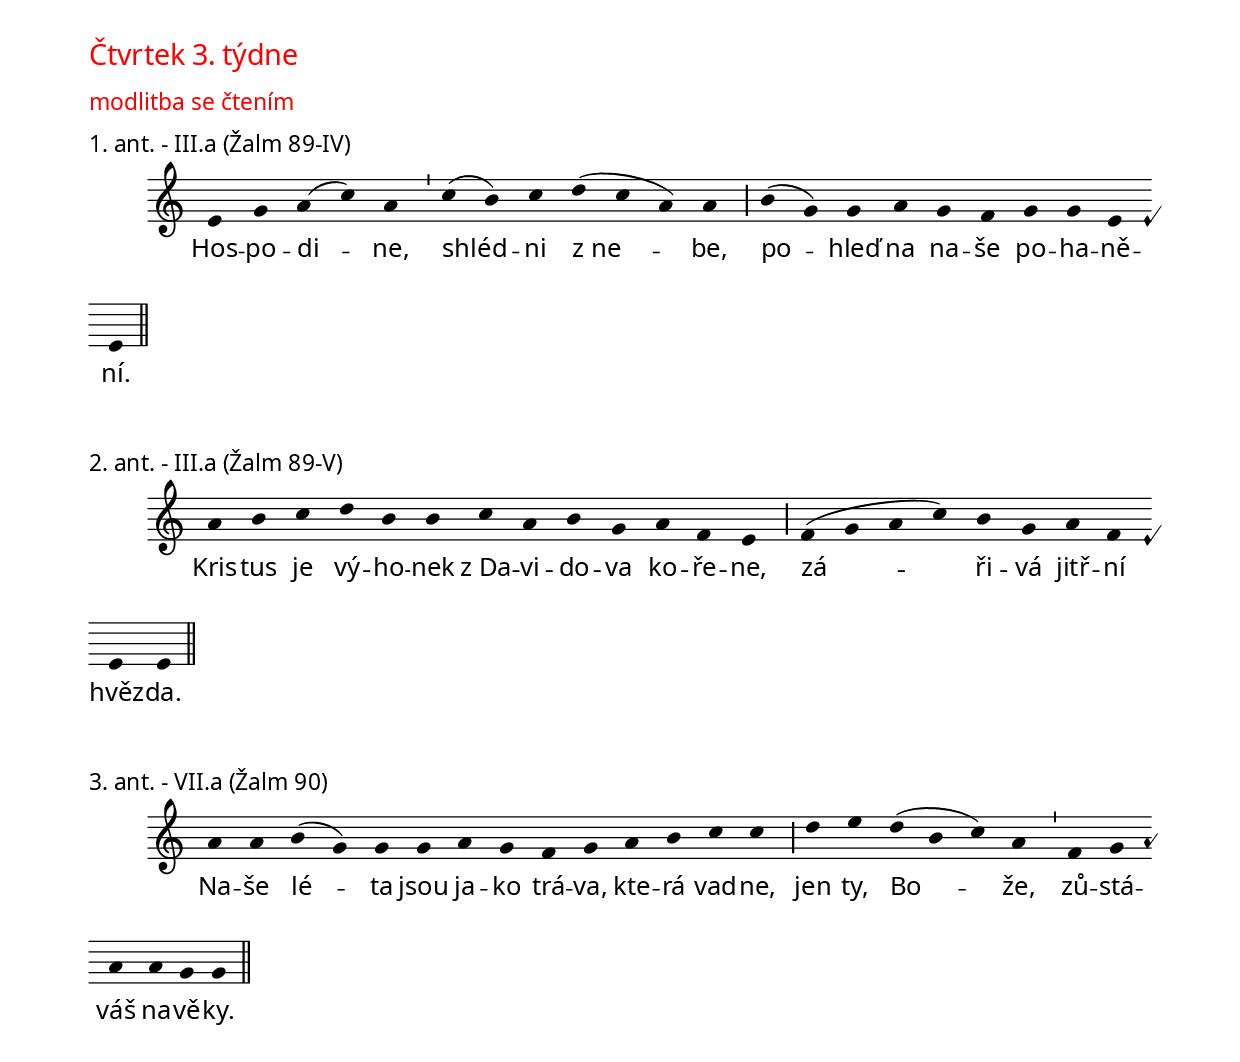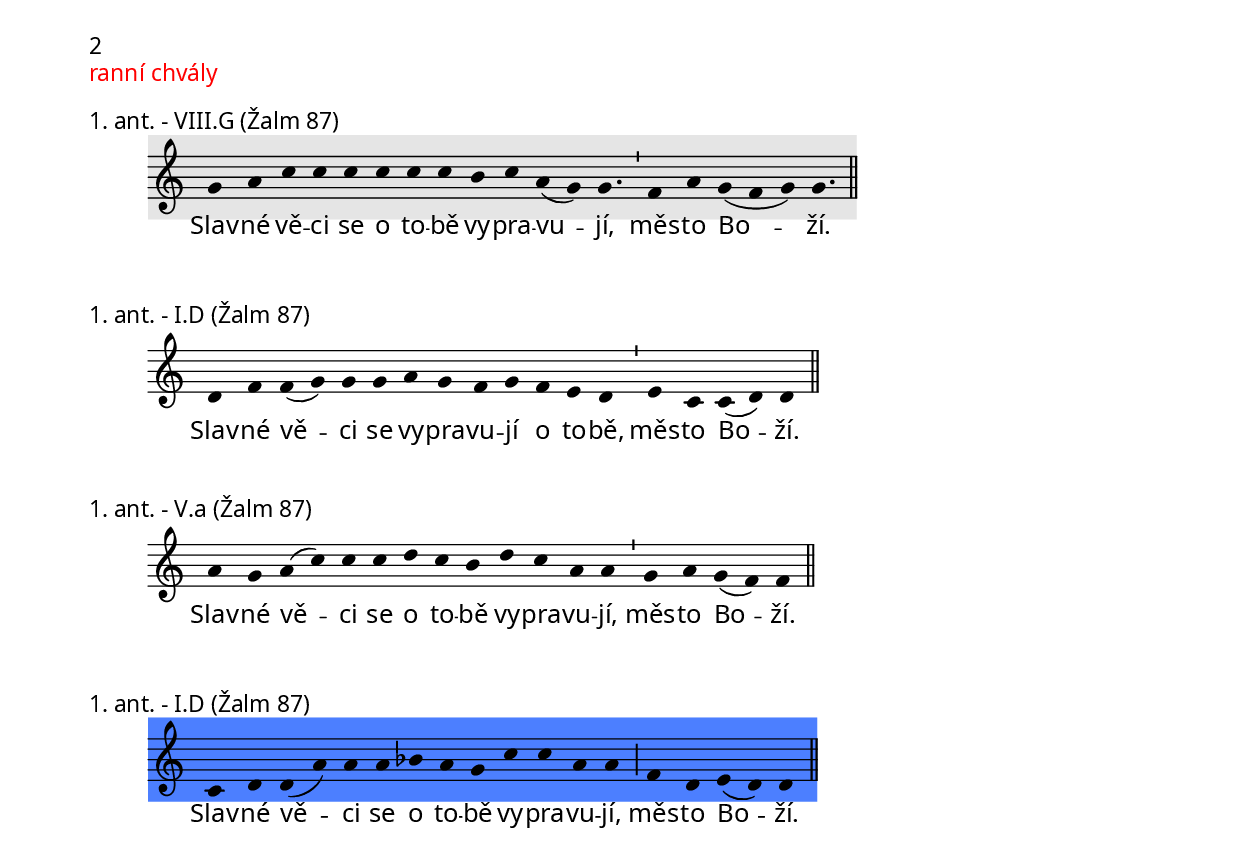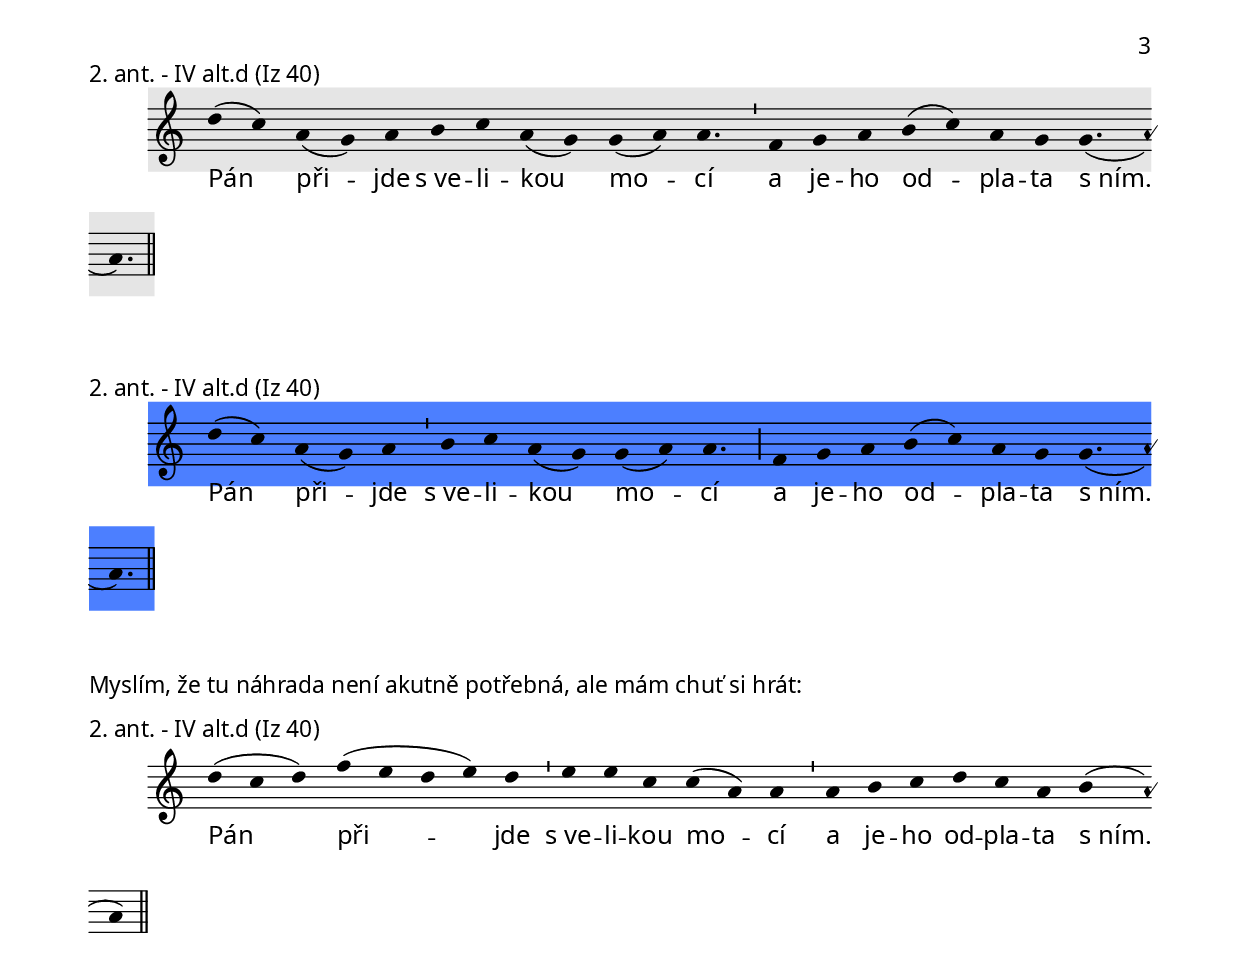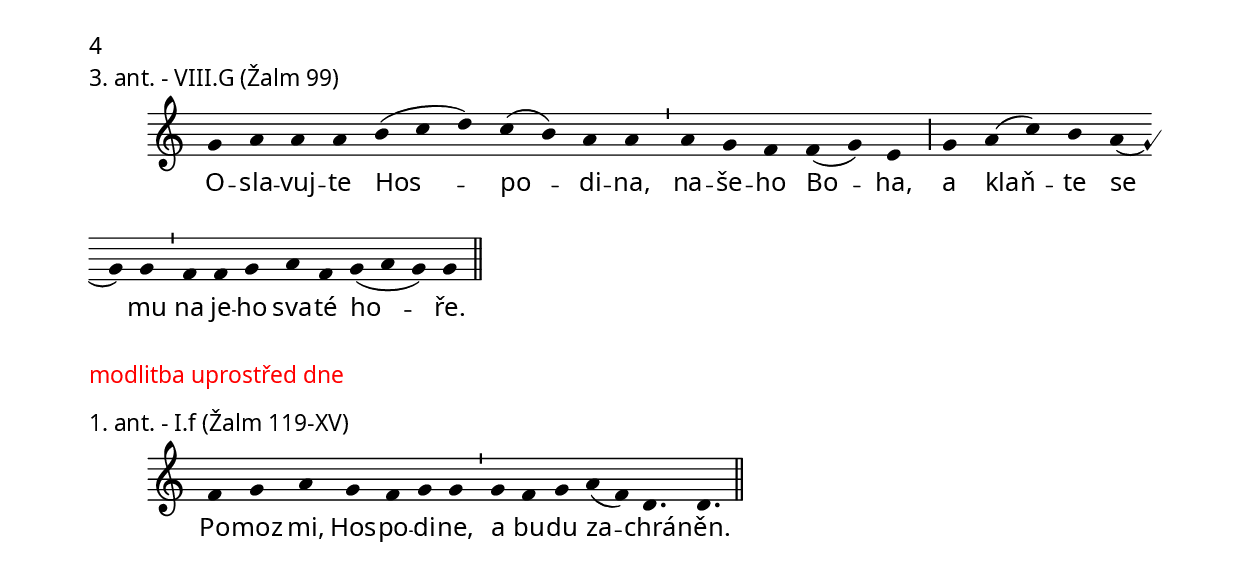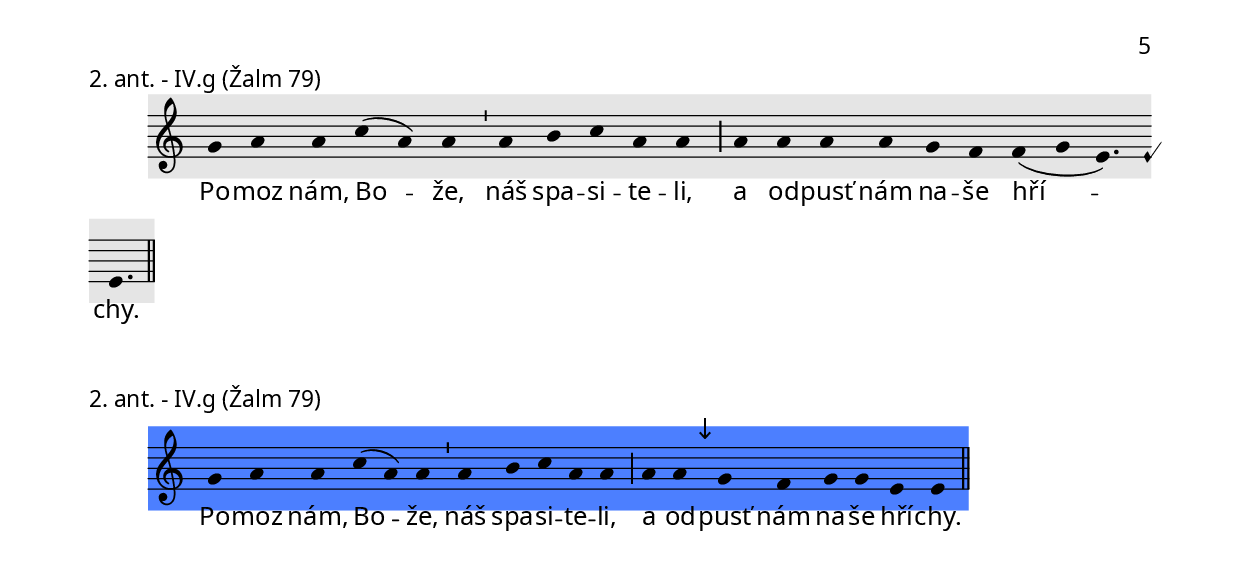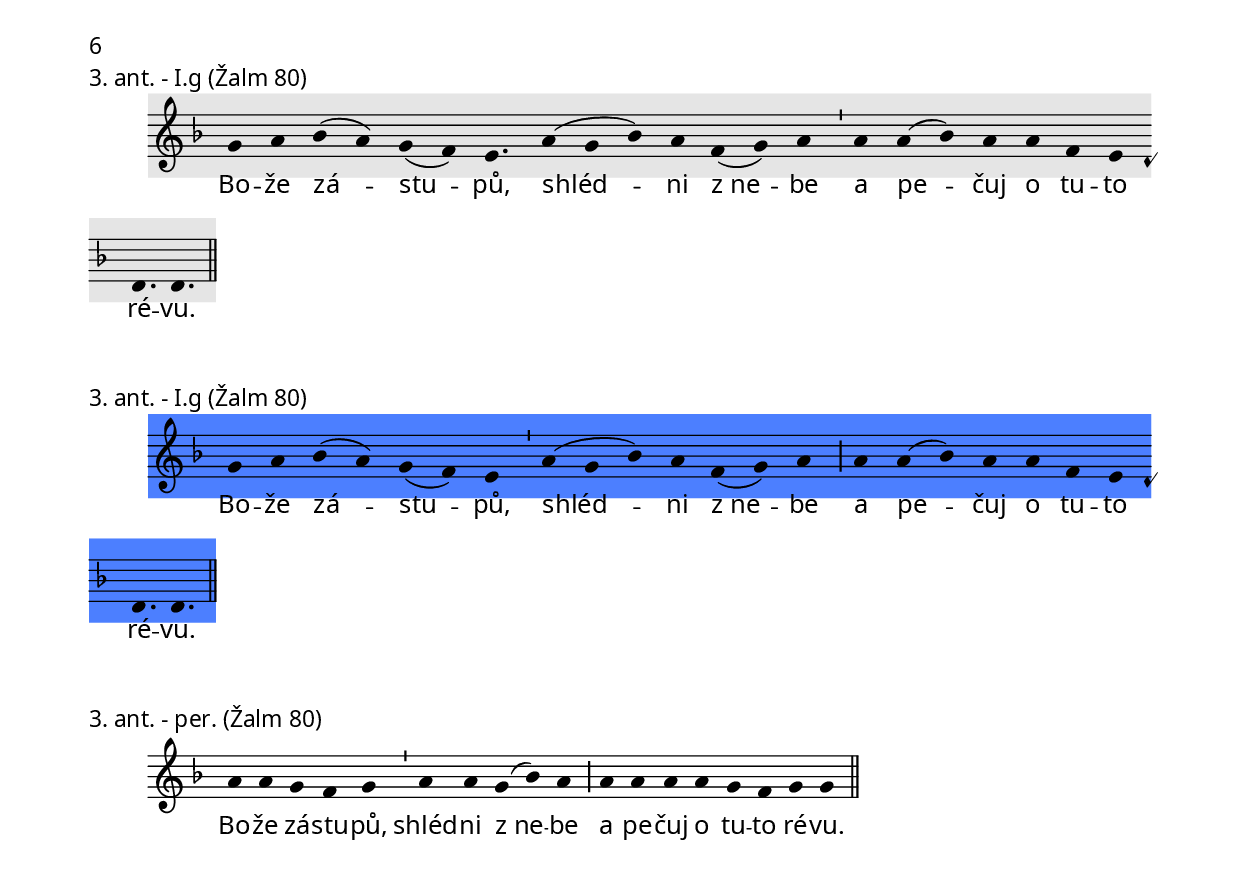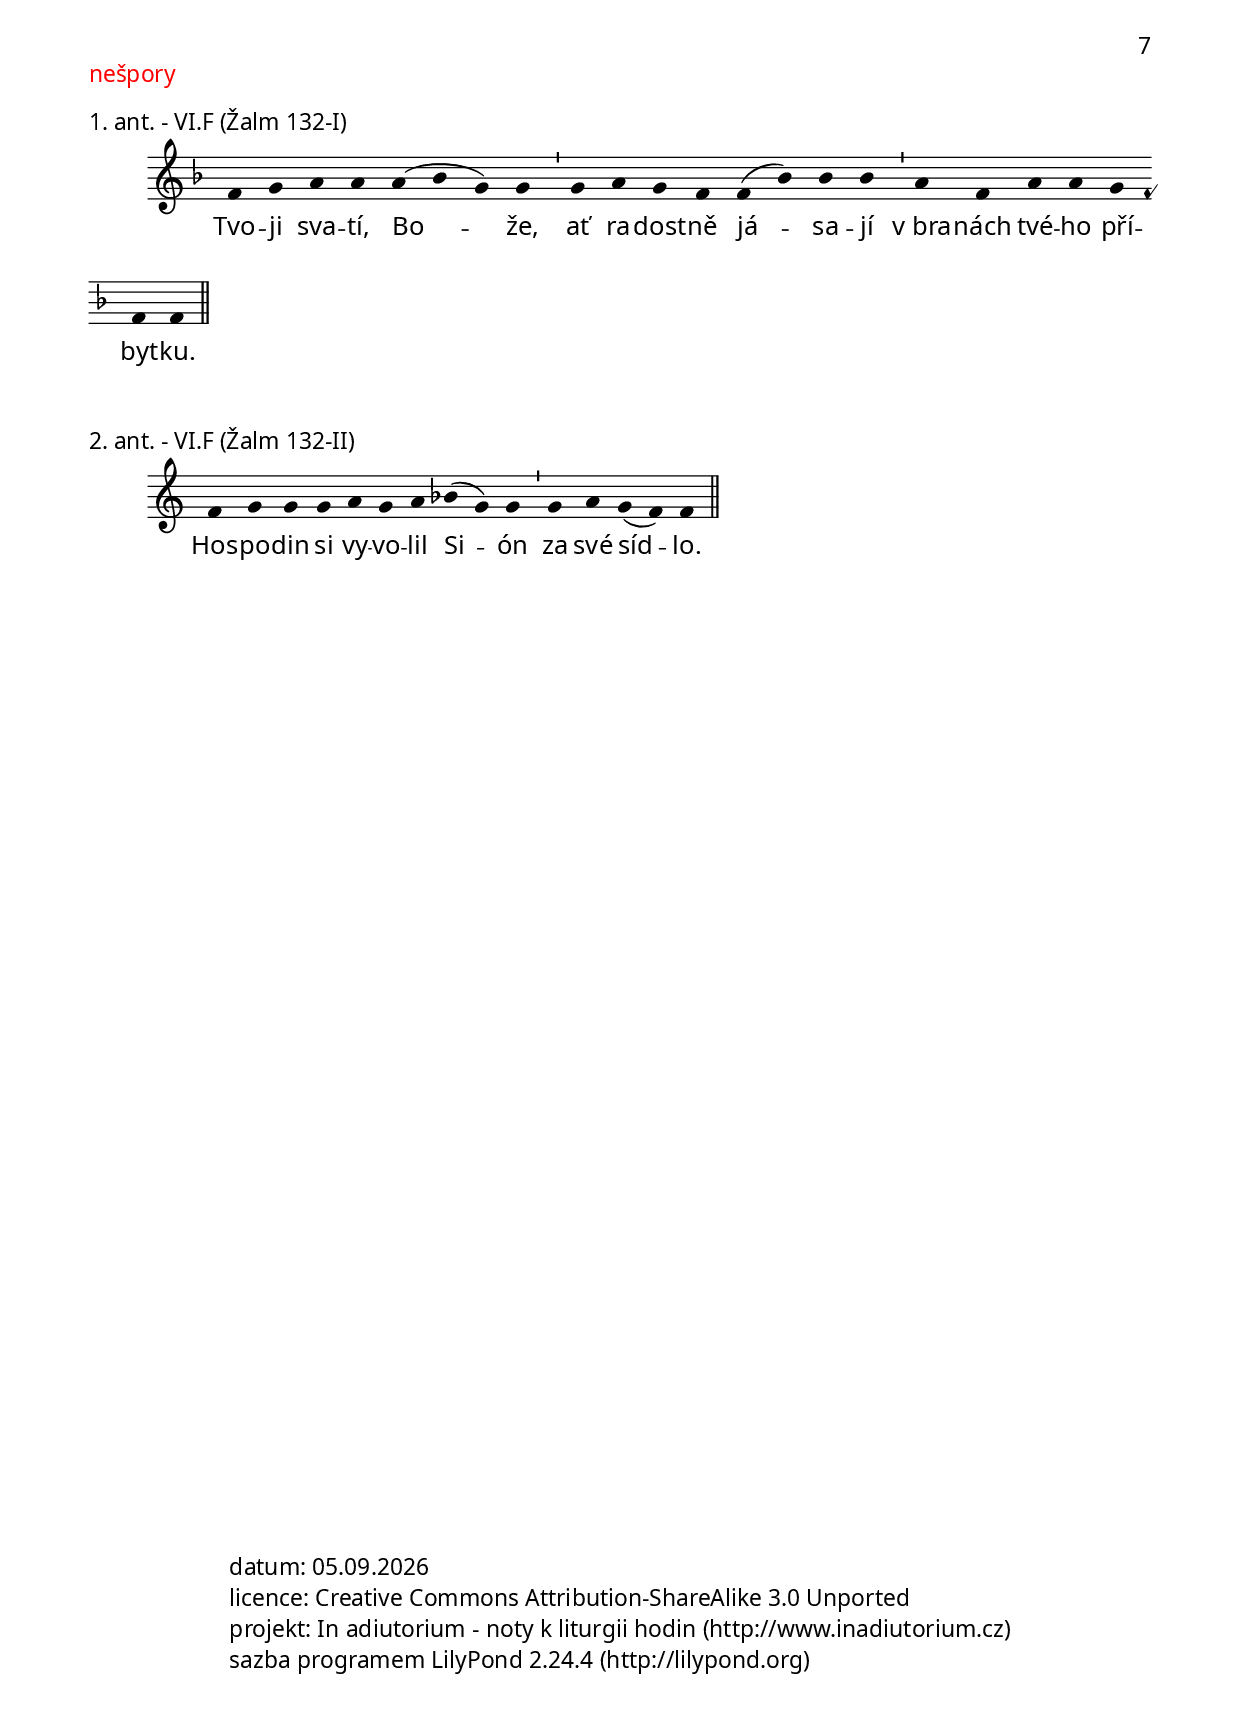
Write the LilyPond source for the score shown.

\include "../spolecne.ly"

\markup {\nadpisDen {Čtvrtek 3. týdne}}

%\markup {\nadpisHodinka {"invitatorium"}}

%\score { \tIctvrtekInvitatorium }

\markup {\nadpisHodinka {"modlitba se čtením"}}

\score {
  \relative c' {
    \choralniRezim
    e4 g a( c) a \barMin c( b) c d( c a) a \barMaior
    b( g) g a g f g g e e \barFinalis
  }
  \addlyrics {
    Hos -- po -- di -- ne, shléd -- ni z_ne -- be,
    po -- hleď na na -- še po -- ha -- ně -- ní.
  }
  \header {
    quid = "1. ant."
    modus = "III"
    differentia = "a" 
    psalmus = "Žalm 89-IV"
    id = ""
    piece = \markup {\sestavTitulek}
  }
}

\score {
  \relative c'' {
    \choralniRezim
    a4 b c d b b c a b g a f e \barMaior
    f( g a c) b g a f e e \barFinalis
  }
  \addlyrics {
    Kris -- tus je vý -- ho -- nek z_Da -- vi -- do -- va ko -- ře -- ne,
    zá -- ři -- vá jitř -- ní hvěz -- da.
  }
  \header {
    quid = "2. ant."
    modus = "III"
    differentia = "a" 
    psalmus = "Žalm 89-V"
    id = ""
    piece = \markup {\sestavTitulek}
  }
}

\score {
  \relative c'' {
    \choralniRezim
    a4 a b( g) g g a g f g a b c c \barMaior
    d e d( b c) a \barMin f g a a g g \barFinalis
  }
  \addlyrics {
    Na -- še lé -- ta jsou ja -- ko trá -- va, kte -- rá vad -- ne,
    jen ty, Bo -- že, zů -- stá -- váš na -- vě -- ky.
  }
  \header {
    quid = "3. ant."
    modus = "VII"
    differentia = "a" 
    psalmus = "Žalm 90"
    id = ""
    piece = \markup {\sestavTitulek}
  }
}

\pageBreak

\markup {\nadpisHodinka {"ranní chvály"}}

\score {
  \relative c'' {
    \zvyraznovacSedy
    \choralniRezim
    g4 a c c c c c c b c a( g) g4. \barMin f4 a g( f g) g4. \barFinalis
  }
  \addlyrics {
    Slav -- né vě -- ci se o to -- bě vy -- pra -- vu -- jí,
    měs -- to Bo -- ží.
  }
  \header {
    quid = "1. ant."
    modus = "VIII"
    differentia = "G" 
    psalmus = "Žalm 87"
    id = "rch-ant1"
    piece = \markup {\sestavTitulek}
  }
}

\score {
  \relative c' {
    \choralniRezim
    d4 f f( g) g g a g f g f e d \barMin 
    e c c( d) d \barFinalis
  }
  \addlyrics {
    Slav -- né vě -- ci se vy -- pra -- vu -- jí o to -- bě,
    měs -- to Bo -- ží.
  }
  \header {
    quid = "1. ant."
    modus = "I"
    differentia = "D" 
    psalmus = "Žalm 87"
    id = "rch-ant1"
    piece = \markup {\sestavTitulek}
  }
}

\score {
  \relative c'' {
    \choralniRezim
    a4 g a( c) c c d c b d c a a \barMin
    g a g( f) f \barFinalis
  }
  \addlyrics {
    Slav -- né vě -- ci se o to -- bě vy -- pra -- vu -- jí,
    měs -- to Bo -- ží.
  }
  \header {
    quid = "1. ant."
    modus = "V"
    differentia = "a" 
    psalmus = "Žalm 87"
    id = "rch-ant1"
    piece = \markup {\sestavTitulek}
  }
}

\score {
  \relative c' {
    \zvyraznovacModry
    \choralniRezim
    c4 d d( a') a a bes a g c c a a \barMaior
    f d e( d) d \barFinalis
  }
  \addlyrics {
    Slav -- né vě -- ci se o to -- bě vy -- pra -- vu -- jí,
    měs -- to Bo -- ží.
  }
  \header {
    quid = "1. ant."
    modus = "I"
    differentia = "D" 
    psalmus = "Žalm 87"
    id = "rch-ant1"
    piece = \markup {\sestavTitulek}
  }
}

\pageBreak

\score {
  \relative c'' {
    \zvyraznovacSedy
    \choralniRezim
    d4( c) a( g) a b c a( g) g( a) a4. \barMin
    f4 g a b( c) a g g4.( a) \barFinalis
  }
  \addlyrics {
    Pán při -- jde s_ve -- li -- kou mo -- cí 
    a je -- ho od -- pla -- ta s_ním.
  }
  \header {
    quid = "2. ant."
    modus = "IV alt"
    differentia = "d" 
    psalmus = "Iz 40"
    id = "rch-ant2"
    piece = \markup {\sestavTitulek}
  }
}

\score {
  \relative c'' {
    \zvyraznovacModry
    \choralniRezim
    d4( c) a( g) a \barMin b c a( g) g( a) a4. \barMaior
    f4 g a b( c) a g g4.( a) \barFinalis
  }
  \addlyrics {
    Pán při -- jde s_ve -- li -- kou mo -- cí 
    a je -- ho od -- pla -- ta s_ním.
  }
  \header {
    quid = "2. ant."
    modus = "IV alt"
    differentia = "d" 
    psalmus = "Iz 40"
    id = "rch-ant2"
    piece = \markup {\sestavTitulek}
  }
}

\markup{Myslím, že tu náhrada není akutně potřebná, ale mám chuť
si hrát:}

\score {
  \relative c'' {
    \choralniRezim
    d4( c d) f( e d e) d \barMin e e c c( a) a \barMin
    a b c d c a b( a) \barFinalis
  }
  \addlyrics {
    Pán při -- jde s_ve -- li -- kou mo -- cí 
    a je -- ho od -- pla -- ta s_ním.
  }
  \header {
    quid = "2. ant."
    modus = "IV alt"
    differentia = "d" 
    psalmus = "Iz 40"
    id = "rch-ant2"
    piece = \markup {\sestavTitulek}
  }
}

\pageBreak

\score {
  \relative c'' {
    \choralniRezim
    g4 a a a b( c d) c( b) a a \barMin a g f f( g) e \barMaior
    g a( c) b a( g) g \barMin f f g a f g( a g) g \barFinalis
  }
  \addlyrics {
    O -- sla -- vuj -- te Hos -- po -- di -- na, na -- še -- ho Bo -- ha,
    a klaň -- te se mu na je -- ho sva -- té ho -- ře.
  }
  \header {
    quid = "3. ant."
    modus = "VIII"
    differentia = "G" 
    psalmus = "Žalm 99"
    id = "rch-ant3"
    piece = \markup {\sestavTitulek}
  }
}

%\score { \tIctvrtekAntBenedictus }

\markup {\nadpisHodinka {"modlitba uprostřed dne"}}

\score {
  \relative c' {
    \choralniRezim
    f4 g a g f g g \barMin g f g a( f) d4. d \barFinalis
  }
  \addlyrics {
    Po -- moz mi, Hos -- po -- di -- ne, a bu -- du za -- chrá -- něn.
  }
  \header {
    quid = "1. ant."
    modus = "I"
    differentia = "f" 
    psalmus = "Žalm 119-XV"
    id = "up-ant1"
    piece = \markup {\sestavTitulek}
  }
}

\pageBreak

\score {
  \relative c'' {
    \zvyraznovacSedy
    \choralniRezim
    g4 a a c( a) a \barMin a b c a a \barMaior 
    a a a a g f f( g e4.) e \barFinalis
  }
  \addlyrics {
    Po -- moz nám, Bo -- že, náš spa -- si -- te -- li,
    a od -- pusť nám na -- še hří -- chy.
  }
  \header {
    quid = "2. ant."
    modus = "IV"
    differentia = "g" 
    psalmus = "Žalm 79"
    id = "up-ant2"
    piece = \markup {\sestavTitulek}
  }
}

\score {
  \relative c'' {
    \zvyraznovacModry
    \choralniRezim
    g4 a a c( a) a \barMin a b c a a \barMaior 
    a a \mark\sipka g f g g e e \barFinalis
  }
  \addlyrics {
    Po -- moz nám, Bo -- že, náš spa -- si -- te -- li,
    a od -- pusť nám na -- še hří -- chy.
  }
  \header {
    quid = "2. ant."
    modus = "IV"
    differentia = "g" 
    psalmus = "Žalm 79"
    id = "up-ant2"
    piece = \markup {\sestavTitulek}
  }
}

\pageBreak

\score {
  \relative c'' {
    \zvyraznovacSedy
    \choralniRezim
    \key f \major
    g4 a bes( a) g( f) e4. a4( g bes) a f( g) a \barMin
    a a( bes) a a f e d4. d \barFinalis
  }
  \addlyrics {
    Bo -- že zá -- stu -- pů, shléd -- ni z_ne -- be a pe -- čuj o tu -- to ré -- vu.
  }
  \header {
    quid = "3. ant."
    modus = "I"
    differentia = "g" 
    psalmus = "Žalm 80"
    id = "up-ant3"
    piece = \markup {\sestavTitulek}
  }
}

\score {
  \relative c'' {
    \zvyraznovacModry
    \choralniRezim
    \key f \major
    g4 a bes( a) g( f) e \barMin a4( g bes) a f( g) a \barMaior
    a a( bes) a a f e d4. d \barFinalis
  }
  \addlyrics {
    Bo -- že zá -- stu -- pů, shléd -- ni z_ne -- be 
    a pe -- čuj o tu -- to ré -- vu.
  }
  \header {
    quid = "3. ant."
    modus = "I"
    differentia = "g" 
    psalmus = "Žalm 80"
    id = "up-ant3"
    piece = \markup {\sestavTitulek}
  }
}

\score {
  \relative c'' {
    \choralniRezim
    \key f \major
    a4 a g f g \barMin a a g( bes) a \barMaior
    a a a a g f g g \barFinalis
  }
  \addlyrics {
    Bo -- že zá -- stu -- pů, shléd -- ni z_ne -- be 
    a pe -- čuj o tu -- to ré -- vu.
  }
  \header {
    quid = "3. ant."
    modus = "per"
    differentia = "" 
    psalmus = "Žalm 80"
    id = "up-ant3"
    piece = \markup {\sestavTitulek}
  }
}

\pageBreak

\markup {\nadpisHodinka {"nešpory"}}

\score {
  \relative c' {
    \choralniRezim
    \key f \major
    f4 g a a a( bes g) g \barMin g a g f f( bes) bes bes \barMin
    a f a a g f f \barFinalis
  }
  \addlyrics {
    Tvo -- ji sva -- tí, Bo -- že, ať ra -- dost -- ně já -- sa -- jí
    v_bra -- nách tvé -- ho pří -- byt -- ku.
  }
  \header {
    quid = "1. ant."
    modus = "VI"
    differentia = "F" 
    psalmus = "Žalm 132-I"
    id = "ne-ant1"
    piece = \markup {\sestavTitulek}
  }
}

\score {
  \relative c' {
    \choralniRezim
    f4 g g g a g a bes( g) g \barMin g a g( f) f \barFinalis
  }
  \addlyrics {
    Hos -- po -- din si vy -- vo -- lil Si -- ón za své síd -- lo.
  }
  \header {
    quid = "2. ant."
    modus = "VI"
    differentia = "F" 
    psalmus = "Žalm 132-II"
    id = "ne-ant2"
    piece = \markup {\sestavTitulek}
  }
}

%\score { \tIctvrtekNespAntIII }

%\score { \tIctvrtekAntMagnificat }